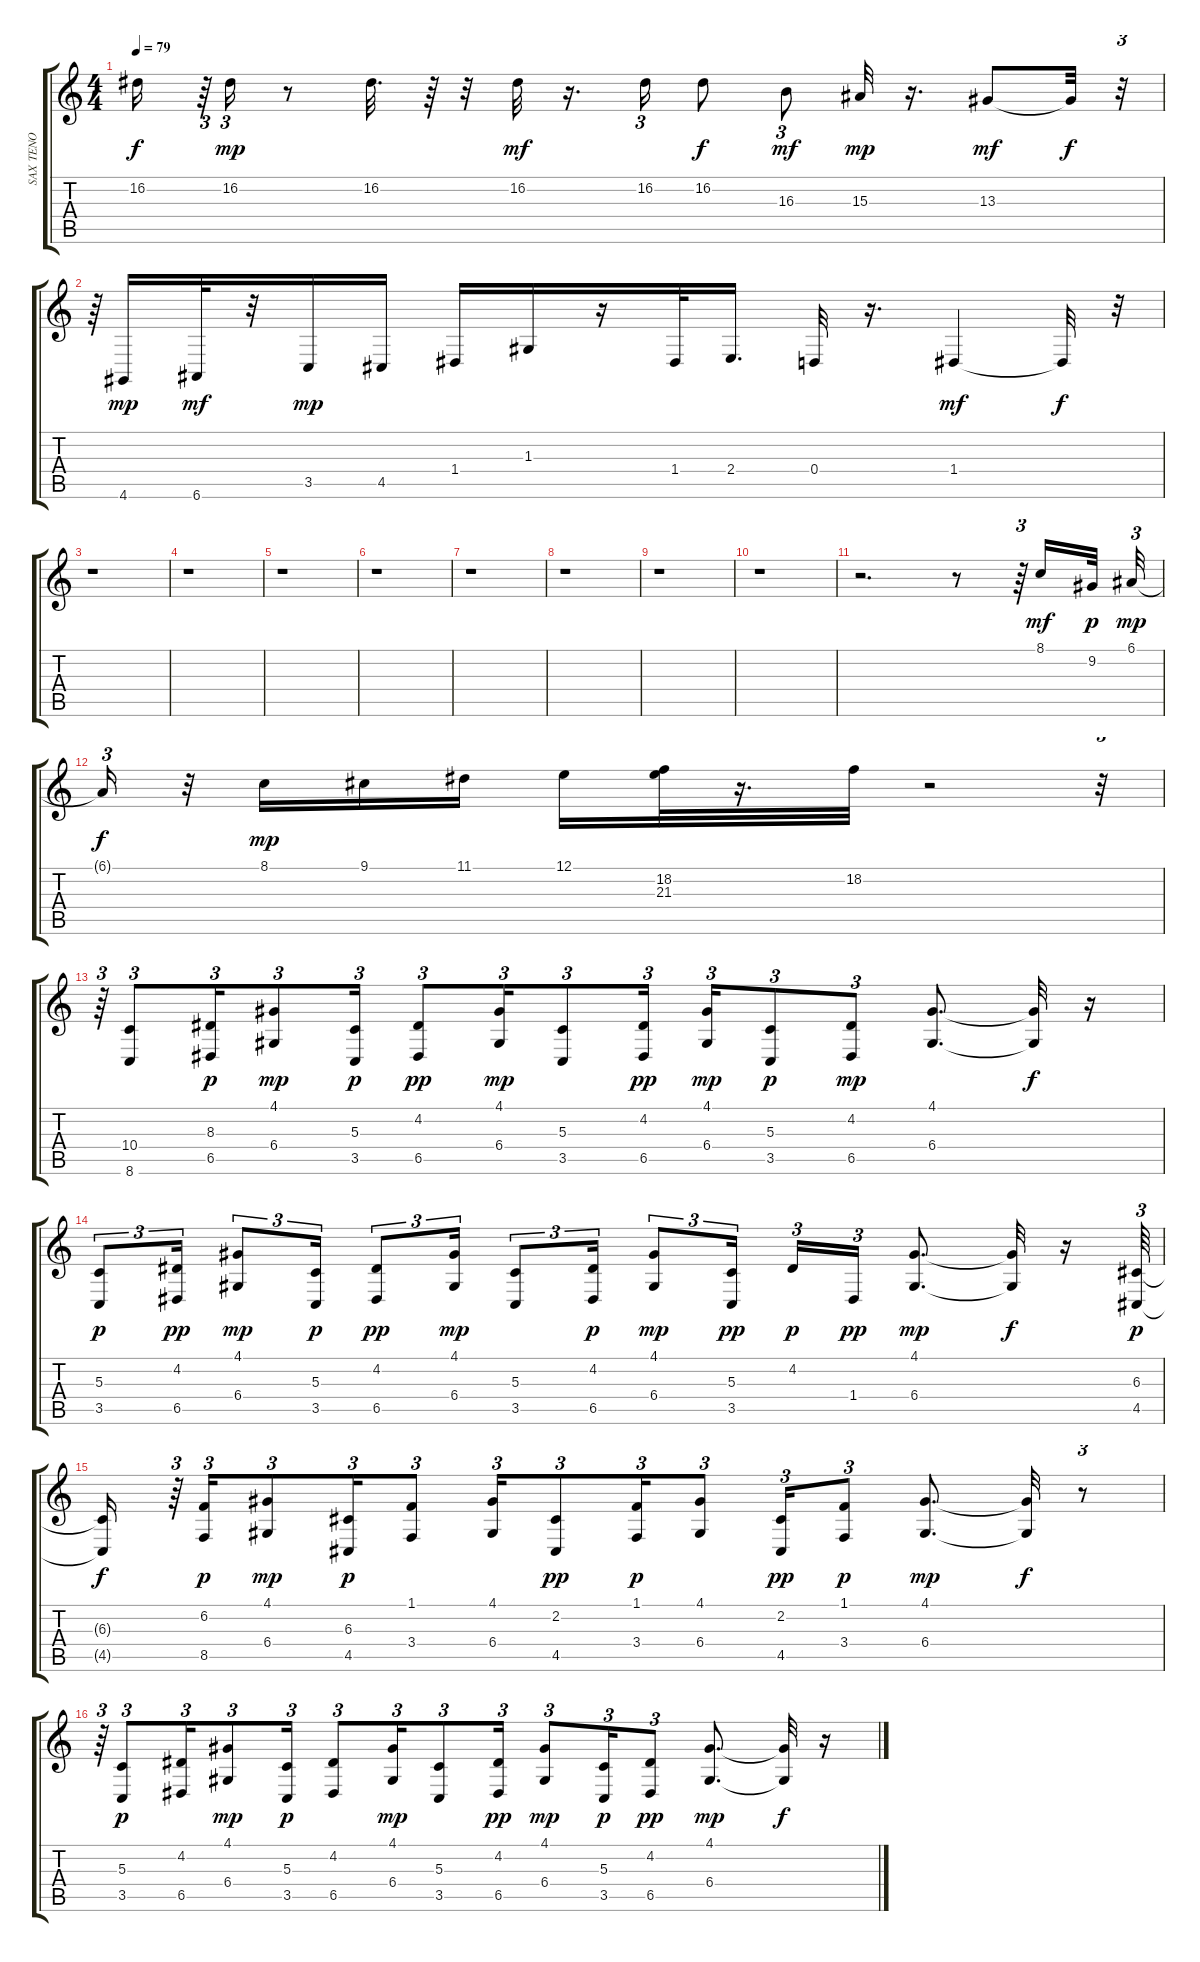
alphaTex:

\track ("SAX TENO" "SAX TENO") {instrument trumpet}
\staff {score tabs}
\tuning (E4 B3 G3 D3 A2 E2) {hide}
\ts (4 4)
\tempo 79
\clef g2
\ks c
16.2{t}.16{dy f} r.64{tu (3 2)} 16.2.16{tu (3 2) dy mp} r.8 16.2.32{d} r.64 r.32 16.2.32{dy mf} r.16{d} 16.2.16{tu (3 2)} 16.2.8{dy f} 16.3.8{tu (3 2) dy mf} 15.3.32{dy mp} r.16{d} 13.3.8{dy mf} 13.3{t}.32{dy f} r.32{tu (3 2)} |
r.64{tu (3 2)} 4.6.16{dy mp} 6.6.32{dy mf} r.32 3.5.16{dy mp} 4.5.16 1.4.16 1.3.16 r.16 1.4.32 2.4.16{d} 0.4.32 r.16{d} 1.4.4{dy mf} 1.4{t}.32{dy f} r.32{tu (3 2)} |
r.1 |
r.1 |
r.1 |
r.1 |
r.1 |
r.1 |
r.1 |
r.1 |
r.2{d} r.8 r.64{tu (3 2)} 8.1.16{dy mf} 9.2.32{dy p} 6.1.32{tu (3 2) dy mp} |
6.1{t}.16{tu (3 2) dy f} r.32 8.1.16{dy mp} 9.1.16 11.1.16 12.1.16 (18.2 21.3).32 r.16{d} 18.2.32 r.2 r.32{tu (3 2)} |
r.64{tu (3 2)} (10.4 8.6).8{tu (3 2)} (8.3 6.5).16{tu (3 2) dy p} (4.1 6.4).8{tu (3 2) dy mp} (5.3 3.5).16{tu (3 2) dy p} (4.2 6.5).8{tu (3 2) dy pp} (4.1 6.4).16{tu (3 2) dy mp} (5.3 3.5).8{tu (3 2)} (4.2 6.5).16{tu (3 2) dy pp} (4.1 6.4).16{tu (3 2) dy mp} (5.3 3.5).8{tu (3 2) dy p} (4.2 6.5).8{tu (3 2) dy mp} (4.1 6.4).8{d} (4.1{t} 6.4{t}).32{dy f} r.16 |
(5.3 3.5).8{tu (3 2) dy p} (4.2 6.5).16{tu (3 2) dy pp} (4.1 6.4).8{tu (3 2) dy mp} (5.3 3.5).16{tu (3 2) dy p} (4.2 6.5).8{tu (3 2) dy pp} (4.1 6.4).16{tu (3 2) dy mp} (5.3 3.5).8{tu (3 2)} (4.2 6.5).16{tu (3 2) dy p} (4.1 6.4).8{tu (3 2) dy mp} (5.3 3.5).16{tu (3 2) dy pp} 4.2.16{tu (3 2) dy p} 1.4.16{tu (3 2) dy pp} (4.1 6.4).8{d dy mp} (4.1{t} 6.4{t}).32{dy f} r.16 (6.3 4.5).64{tu (3 2) dy p} |
(6.3{t} 4.5{t}).16{dy f} r.64{tu (3 2)} (6.2 8.5).16{tu (3 2) dy p} (4.1 6.4).8{tu (3 2) dy mp} (6.3 4.5).16{tu (3 2) dy p} (1.1 3.4).8{tu (3 2)} (4.1 6.4).16{tu (3 2)} (2.2 4.5).8{tu (3 2) dy pp} (1.1 3.4).16{tu (3 2) dy p} (4.1 6.4).8{tu (3 2)} (2.2 4.5).16{tu (3 2) dy pp} (1.1 3.4).8{tu (3 2) dy p} (4.1 6.4).8{d dy mp} (4.1{t} 6.4{t}).32{dy f} r.8{tu (3 2)} |
r.64{tu (3 2)} (5.3 3.5).8{tu (3 2) dy p} (4.2 6.5).16{tu (3 2)} (4.1 6.4).8{tu (3 2) dy mp} (5.3 3.5).16{tu (3 2) dy p} (4.2 6.5).8{tu (3 2)} (4.1 6.4).16{tu (3 2) dy mp} (5.3 3.5).8{tu (3 2)} (4.2 6.5).16{tu (3 2) dy pp} (4.1 6.4).8{tu (3 2) dy mp} (5.3 3.5).16{tu (3 2) dy p} (4.2 6.5).8{tu (3 2) dy pp} (4.1 6.4).8{d dy mp} (4.1{t} 6.4{t}).32{dy f} r.16
